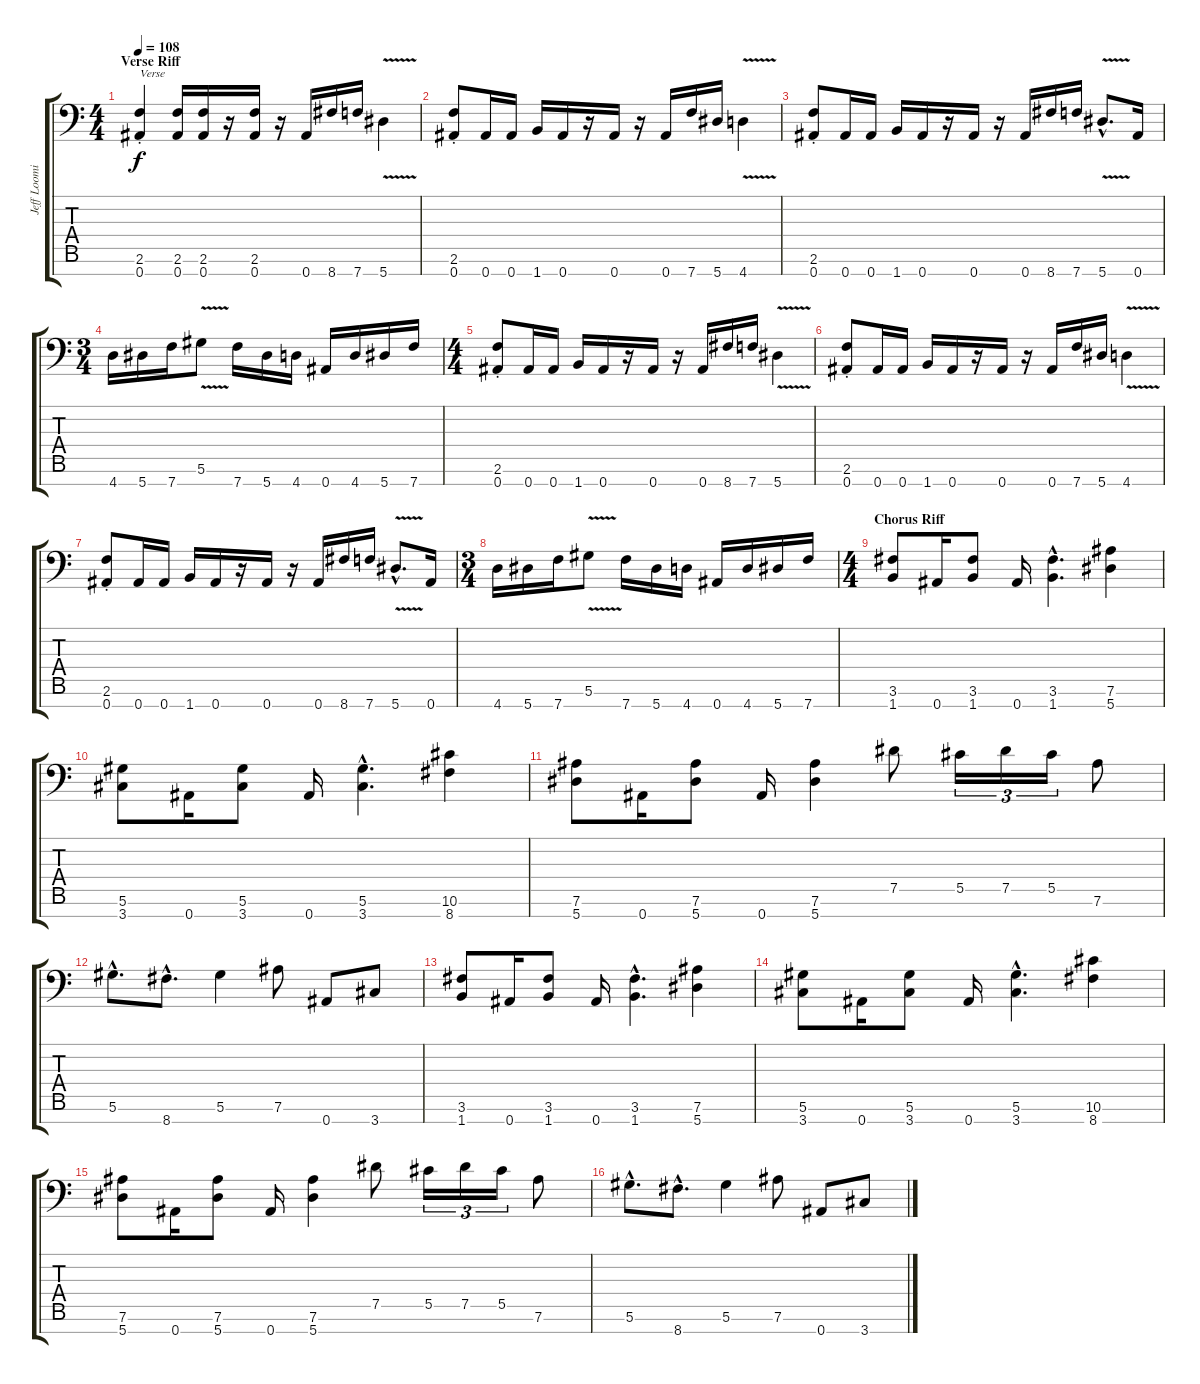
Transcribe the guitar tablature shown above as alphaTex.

\track ("Jeff Loomis Rhythm" "Jeff Loomi") {instrument distortionguitar}
\staff {score tabs}
\tuning (Eb4 Bb3 Gb3 Db3 Ab2 Eb2 Bb1) {hide}
\ts (4 4)
\section ("" "Verse Riff")
\tempo 108
\clef f4
\ks c
(2.6{st} 0.7{st}).4{txt "Verse" dy f} (2.6 0.7).16 (2.6 0.7).16 r.16 (2.6 0.7).16 r.16 0.7.16 8.7.16 7.7.16 5.7{v}.4 |
(2.6{st} 0.7{st}).8 0.7.16 0.7.16 1.7.16 0.7.16 r.16 0.7.16 r.16 0.7.16 7.7.16 5.7.16 4.7{v}.4 |
(2.6{st} 0.7{st}).8 0.7.16 0.7.16 1.7.16 0.7.16 r.16 0.7.16 r.16 0.7.16 8.7.16 7.7.16 5.7{v hac}.8{d} 0.7.16 |
\ts (3 4)
4.7.16 5.7.16 7.7.16 5.6{v}.8 7.7.16 5.7.16 4.7.16 0.7.16 4.7.16 5.7.16 7.7.16 |
\ts (4 4)
(2.6{st} 0.7{st}).8 0.7.16 0.7.16 1.7.16 0.7.16 r.16 0.7.16 r.16 0.7.16 8.7.16 7.7.16 5.7{v}.4 |
(2.6{st} 0.7{st}).8 0.7.16 0.7.16 1.7.16 0.7.16 r.16 0.7.16 r.16 0.7.16 7.7.16 5.7.16 4.7{v}.4 |
(2.6{st} 0.7{st}).8 0.7.16 0.7.16 1.7.16 0.7.16 r.16 0.7.16 r.16 0.7.16 8.7.16 7.7.16 5.7{v hac}.8{d} 0.7.16 |
\ts (3 4)
4.7.16 5.7.16 7.7.16 5.6{v}.8 7.7.16 5.7.16 4.7.16 0.7.16 4.7.16 5.7.16 7.7.16 |
\ts (4 4)
\section ("" "Chorus Riff")
(3.6 1.7).8 0.7.16 (3.6 1.7).8 0.7.16 (3.6{hac} 1.7{hac}).4{d} (7.6 5.7).4 |
(5.6 3.7).8 0.7.16 (5.6 3.7).8 0.7.16 (5.6{hac} 3.7{hac}).4{d} (10.6 8.7).4 |
(7.6 5.7).8 0.7.16 (7.6 5.7).8 0.7.16 (7.6 5.7).4 7.5.8 5.5.16{tu (3 2)} 7.5.16{tu (3 2)} 5.5.16{tu (3 2)} 7.6.8 |
5.6{hac}.8{d} 8.7{hac}.8{d} 5.6.4 7.6.8 0.7.8 3.7.8 |
(3.6 1.7).8 0.7.16 (3.6 1.7).8 0.7.16 (3.6{hac} 1.7{hac}).4{d} (7.6 5.7).4 |
(5.6 3.7).8 0.7.16 (5.6 3.7).8 0.7.16 (5.6{hac} 3.7{hac}).4{d} (10.6 8.7).4 |
(7.6 5.7).8 0.7.16 (7.6 5.7).8 0.7.16 (7.6 5.7).4 7.5.8 5.5.16{tu (3 2)} 7.5.16{tu (3 2)} 5.5.16{tu (3 2)} 7.6.8 |
5.6{hac}.8{d} 8.7{hac}.8{d} 5.6.4 7.6.8 0.7.8 3.7.8
